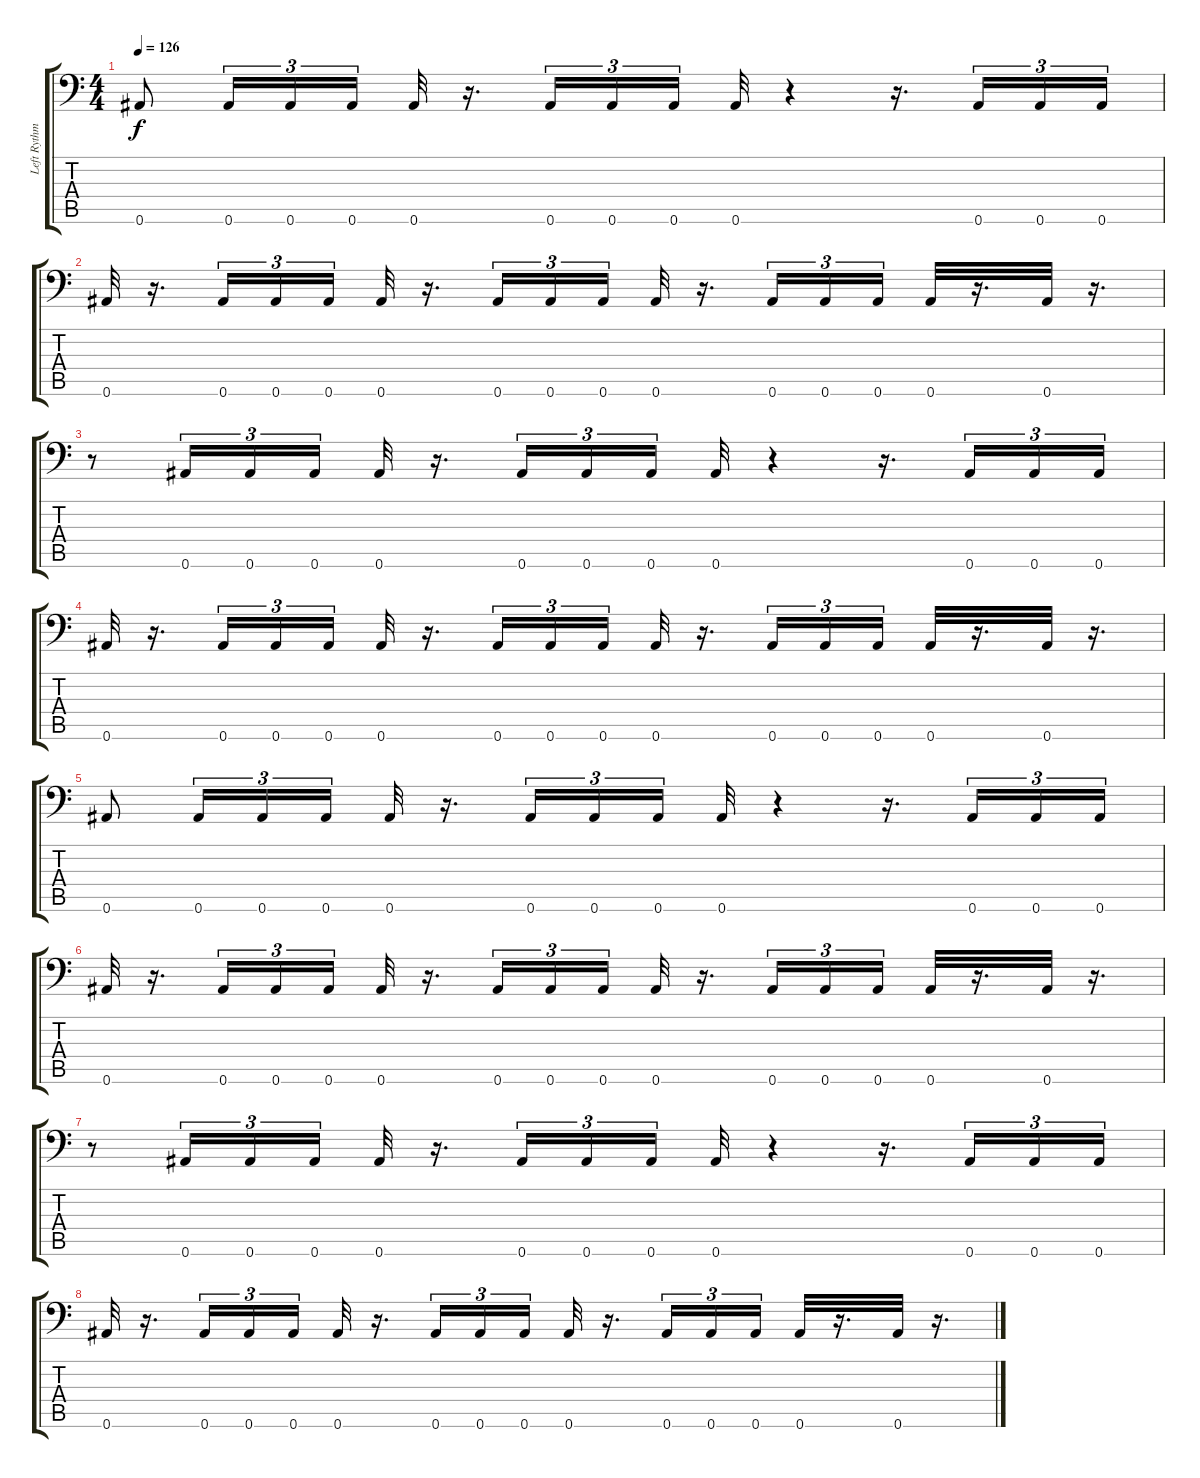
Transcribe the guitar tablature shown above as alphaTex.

\track ("Left Rythm" "Left Rythm") {instrument distortionguitar}
\staff {score tabs}
\tuning (C4 G3 Eb3 Bb2 F2 Bb1) {hide}
\ts (4 4)
\tempo 126
\clef f4
\ks c
0.6.8{dy f} 0.6.16{tu (3 2)} 0.6.16{tu (3 2)} 0.6.16{tu (3 2)} 0.6.32 r.16{d} 0.6.16{tu (3 2)} 0.6.16{tu (3 2)} 0.6.16{tu (3 2)} 0.6.32 r.4 r.16{d} 0.6.16{tu (3 2)} 0.6.16{tu (3 2)} 0.6.16{tu (3 2)} |
0.6.32 r.16{d} 0.6.16{tu (3 2)} 0.6.16{tu (3 2)} 0.6.16{tu (3 2)} 0.6.32 r.16{d} 0.6.16{tu (3 2)} 0.6.16{tu (3 2)} 0.6.16{tu (3 2)} 0.6.32 r.16{d} 0.6.16{tu (3 2)} 0.6.16{tu (3 2)} 0.6.16{tu (3 2)} 0.6.32 r.16{d} 0.6.32 r.16{d} |
r.8 0.6.16{tu (3 2)} 0.6.16{tu (3 2)} 0.6.16{tu (3 2)} 0.6.32 r.16{d} 0.6.16{tu (3 2)} 0.6.16{tu (3 2)} 0.6.16{tu (3 2)} 0.6.32 r.4 r.16{d} 0.6.16{tu (3 2)} 0.6.16{tu (3 2)} 0.6.16{tu (3 2)} |
0.6.32 r.16{d} 0.6.16{tu (3 2)} 0.6.16{tu (3 2)} 0.6.16{tu (3 2)} 0.6.32 r.16{d} 0.6.16{tu (3 2)} 0.6.16{tu (3 2)} 0.6.16{tu (3 2)} 0.6.32 r.16{d} 0.6.16{tu (3 2)} 0.6.16{tu (3 2)} 0.6.16{tu (3 2)} 0.6.32 r.16{d} 0.6.32 r.16{d} |
0.6.8 0.6.16{tu (3 2)} 0.6.16{tu (3 2)} 0.6.16{tu (3 2)} 0.6.32 r.16{d} 0.6.16{tu (3 2)} 0.6.16{tu (3 2)} 0.6.16{tu (3 2)} 0.6.32 r.4 r.16{d} 0.6.16{tu (3 2)} 0.6.16{tu (3 2)} 0.6.16{tu (3 2)} |
0.6.32 r.16{d} 0.6.16{tu (3 2)} 0.6.16{tu (3 2)} 0.6.16{tu (3 2)} 0.6.32 r.16{d} 0.6.16{tu (3 2)} 0.6.16{tu (3 2)} 0.6.16{tu (3 2)} 0.6.32 r.16{d} 0.6.16{tu (3 2)} 0.6.16{tu (3 2)} 0.6.16{tu (3 2)} 0.6.32 r.16{d} 0.6.32 r.16{d} |
r.8 0.6.16{tu (3 2)} 0.6.16{tu (3 2)} 0.6.16{tu (3 2)} 0.6.32 r.16{d} 0.6.16{tu (3 2)} 0.6.16{tu (3 2)} 0.6.16{tu (3 2)} 0.6.32 r.4 r.16{d} 0.6.16{tu (3 2)} 0.6.16{tu (3 2)} 0.6.16{tu (3 2)} |
0.6.32 r.16{d} 0.6.16{tu (3 2)} 0.6.16{tu (3 2)} 0.6.16{tu (3 2)} 0.6.32 r.16{d} 0.6.16{tu (3 2)} 0.6.16{tu (3 2)} 0.6.16{tu (3 2)} 0.6.32 r.16{d} 0.6.16{tu (3 2)} 0.6.16{tu (3 2)} 0.6.16{tu (3 2)} 0.6.32 r.16{d} 0.6.32 r.16{d}
